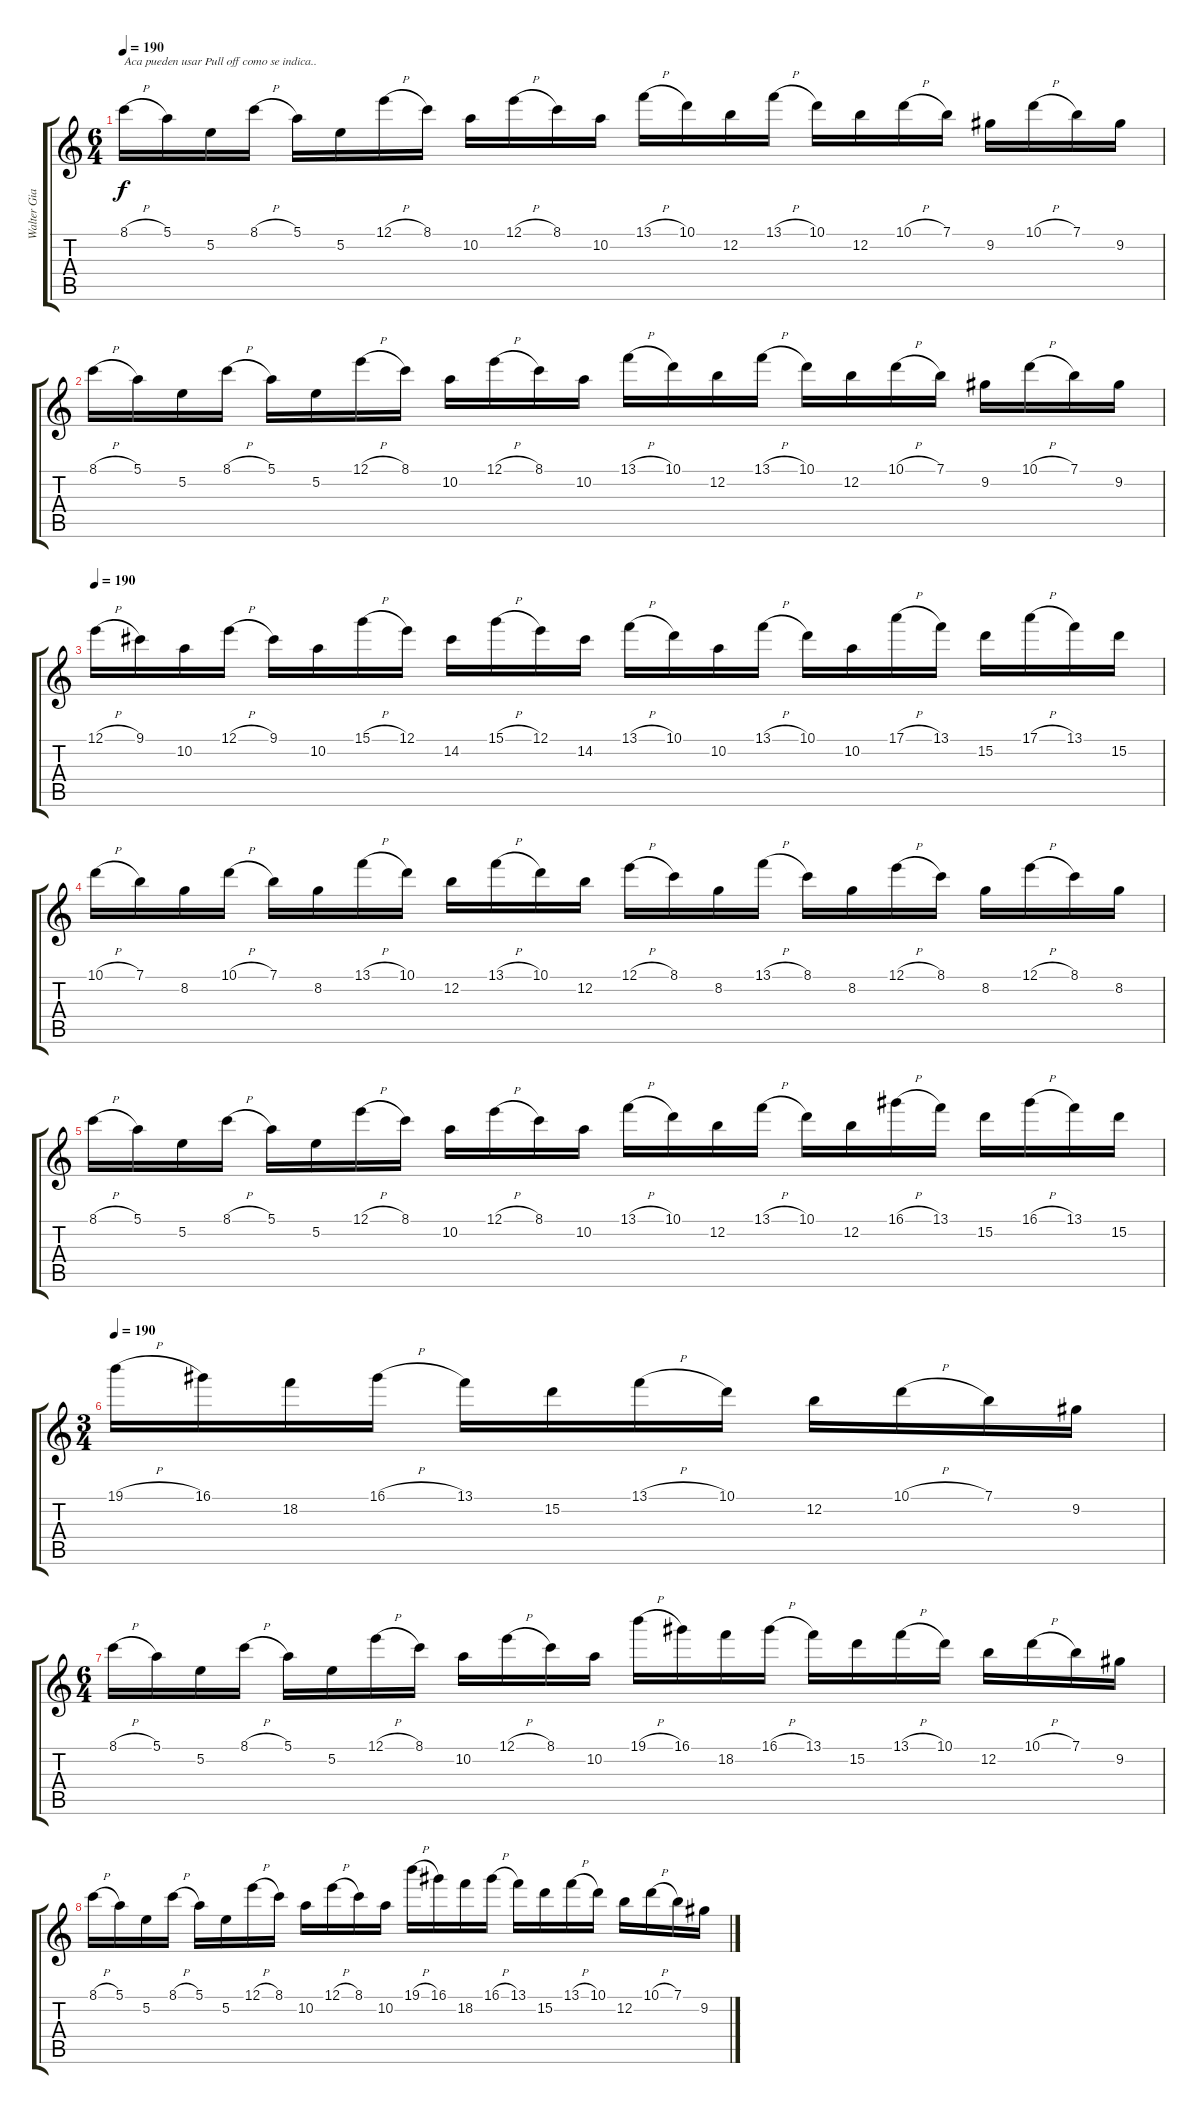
\track ("Walter Giardino" "Walter Gia") {instrument overdrivenguitar}
\staff {score tabs}
\tuning (E4 B3 G3 D3 A2 E2) {hide}
\ts (6 4)
\tempo 190
\clef g2
\ks c
8.1{h}.16{txt "Aca pueden usar Pull off como se indica.." dy f} 5.1.16 5.2.16 8.1{h}.16 5.1.16 5.2.16 12.1{h}.16 8.1.16 10.2.16 12.1{h}.16 8.1.16 10.2.16 13.1{h}.16 10.1.16 12.2.16 13.1{h}.16 10.1.16 12.2.16 10.1{h}.16 7.1.16 9.2.16 10.1{h}.16 7.1.16 9.2.16 |
8.1{h}.16 5.1.16 5.2.16 8.1{h}.16 5.1.16 5.2.16 12.1{h}.16 8.1.16 10.2.16 12.1{h}.16 8.1.16 10.2.16 13.1{h}.16 10.1.16 12.2.16 13.1{h}.16 10.1.16 12.2.16 10.1{h}.16 7.1.16 9.2.16 10.1{h}.16 7.1.16 9.2.16 |
\tempo 190
12.1{h}.16 9.1.16 10.2.16 12.1{h}.16 9.1.16 10.2.16 15.1{h}.16 12.1.16 14.2.16 15.1{h}.16 12.1.16 14.2.16 13.1{h}.16 10.1.16 10.2.16 13.1{h}.16 10.1.16 10.2.16 17.1{h}.16 13.1.16 15.2.16 17.1{h}.16 13.1.16 15.2.16 |
10.1{h}.16 7.1.16 8.2.16 10.1{h}.16 7.1.16 8.2.16 13.1{h}.16 10.1.16 12.2.16 13.1{h}.16 10.1.16 12.2.16 12.1{h}.16 8.1.16 8.2.16 13.1{h}.16 8.1.16 8.2.16 12.1{h}.16 8.1.16 8.2.16 12.1{h}.16 8.1.16 8.2.16 |
8.1{h}.16 5.1.16 5.2.16 8.1{h}.16 5.1.16 5.2.16 12.1{h}.16 8.1.16 10.2.16 12.1{h}.16 8.1.16 10.2.16 13.1{h}.16 10.1.16 12.2.16 13.1{h}.16 10.1.16 12.2.16 16.1{h}.16 13.1.16 15.2.16 16.1{h}.16 13.1.16 15.2.16 |
\ts (3 4)
\tempo 190
19.1{h}.16 16.1.16 18.2.16 16.1{h}.16 13.1.16 15.2.16 13.1{h}.16 10.1.16 12.2.16 10.1{h}.16 7.1.16 9.2.16 |
\ts (6 4)
8.1{h}.16 5.1.16 5.2.16 8.1{h}.16 5.1.16 5.2.16 12.1{h}.16 8.1.16 10.2.16 12.1{h}.16 8.1.16 10.2.16 19.1{h}.16 16.1.16 18.2.16 16.1{h}.16 13.1.16 15.2.16 13.1{h}.16 10.1.16 12.2.16 10.1{h}.16 7.1.16 9.2.16 |
8.1{h}.16 5.1.16 5.2.16 8.1{h}.16 5.1.16 5.2.16 12.1{h}.16 8.1.16 10.2.16 12.1{h}.16 8.1.16 10.2.16 19.1{h}.16 16.1.16 18.2.16 16.1{h}.16 13.1.16 15.2.16 13.1{h}.16 10.1.16 12.2.16 10.1{h}.16 7.1.16 9.2.16
